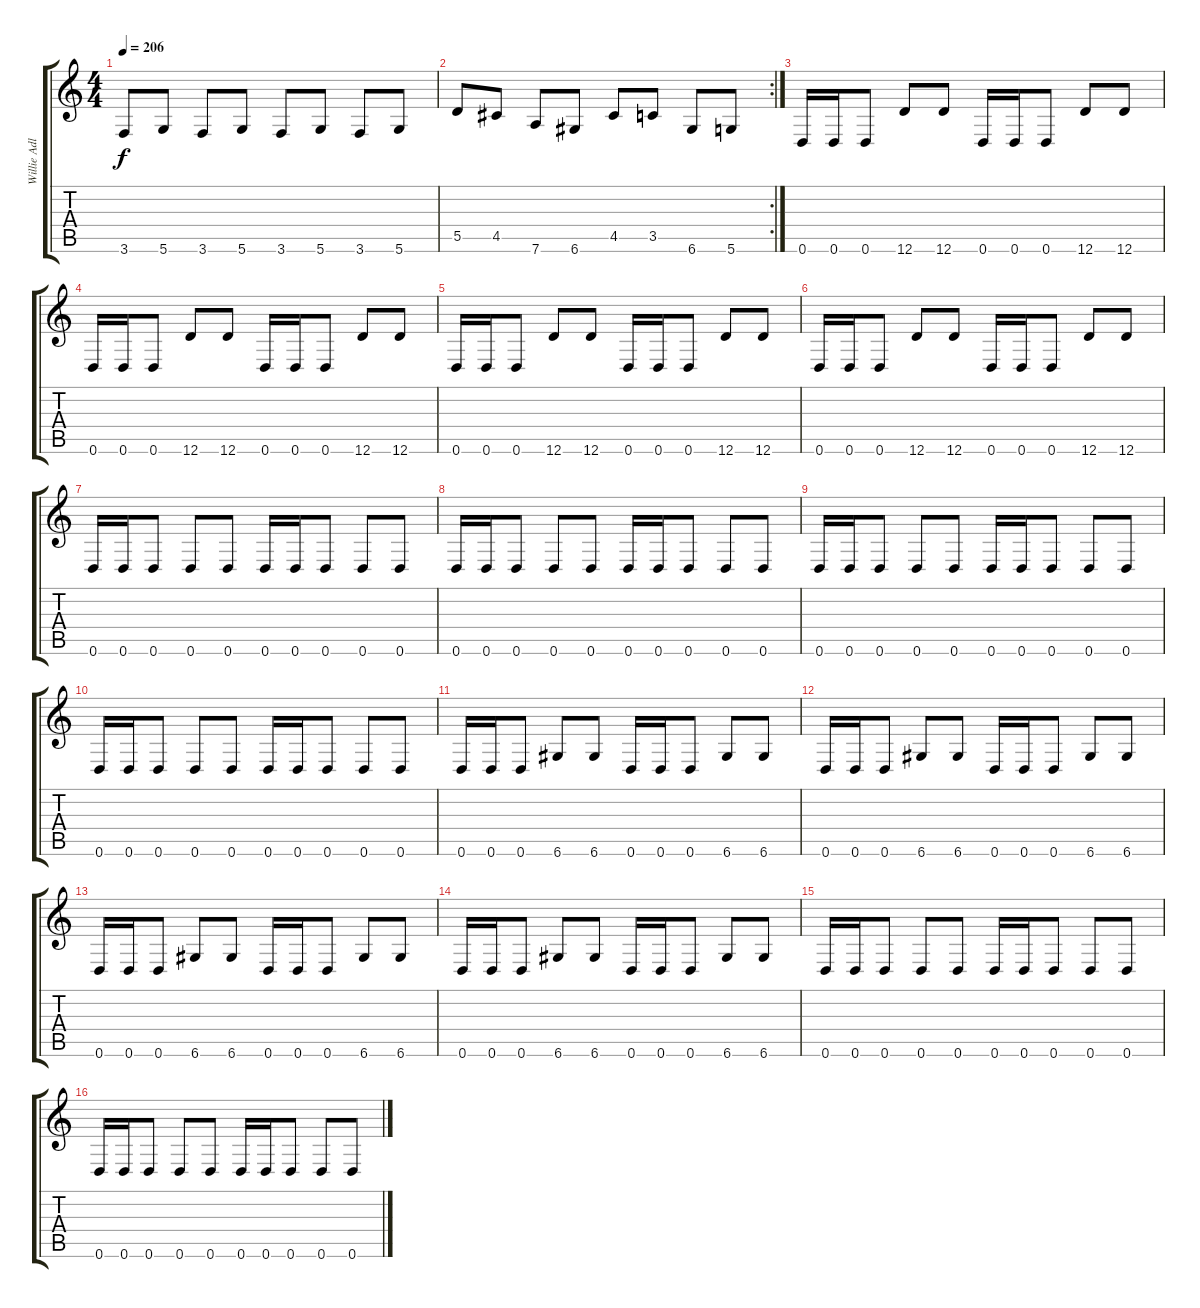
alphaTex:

\track ("Willie Adler" "Willie Adl") {instrument distortionguitar}
\staff {score tabs}
\tuning (E4 B3 G3 D3 A2 D2) {hide}
\ts (4 4)
\tempo 206
\clef g2
\ks c
3.6.8{dy f} 5.6.8 3.6.8 5.6.8 3.6.8 5.6.8 3.6.8 5.6.8 |
\rc 2
5.5.8 4.5.8 7.6.8 6.6.8 4.5.8 3.5.8 6.6.8 5.6.8 |
0.6.16 0.6.16 0.6.8 12.6.8 12.6.8 0.6.16 0.6.16 0.6.8 12.6.8 12.6.8 |
0.6.16 0.6.16 0.6.8 12.6.8 12.6.8 0.6.16 0.6.16 0.6.8 12.6.8 12.6.8 |
0.6.16 0.6.16 0.6.8 12.6.8 12.6.8 0.6.16 0.6.16 0.6.8 12.6.8 12.6.8 |
0.6.16 0.6.16 0.6.8 12.6.8 12.6.8 0.6.16 0.6.16 0.6.8 12.6.8 12.6.8 |
0.6.16 0.6.16 0.6.8 0.6.8 0.6.8 0.6.16 0.6.16 0.6.8 0.6.8 0.6.8 |
0.6.16 0.6.16 0.6.8 0.6.8 0.6.8 0.6.16 0.6.16 0.6.8 0.6.8 0.6.8 |
0.6.16 0.6.16 0.6.8 0.6.8 0.6.8 0.6.16 0.6.16 0.6.8 0.6.8 0.6.8 |
0.6.16 0.6.16 0.6.8 0.6.8 0.6.8 0.6.16 0.6.16 0.6.8 0.6.8 0.6.8 |
0.6.16 0.6.16 0.6.8 6.6.8 6.6.8 0.6.16 0.6.16 0.6.8 6.6.8 6.6.8 |
0.6.16 0.6.16 0.6.8 6.6.8 6.6.8 0.6.16 0.6.16 0.6.8 6.6.8 6.6.8 |
0.6.16 0.6.16 0.6.8 6.6.8 6.6.8 0.6.16 0.6.16 0.6.8 6.6.8 6.6.8 |
0.6.16 0.6.16 0.6.8 6.6.8 6.6.8 0.6.16 0.6.16 0.6.8 6.6.8 6.6.8 |
0.6.16 0.6.16 0.6.8 0.6.8 0.6.8 0.6.16 0.6.16 0.6.8 0.6.8 0.6.8 |
0.6.16 0.6.16 0.6.8 0.6.8 0.6.8 0.6.16 0.6.16 0.6.8 0.6.8 0.6.8
